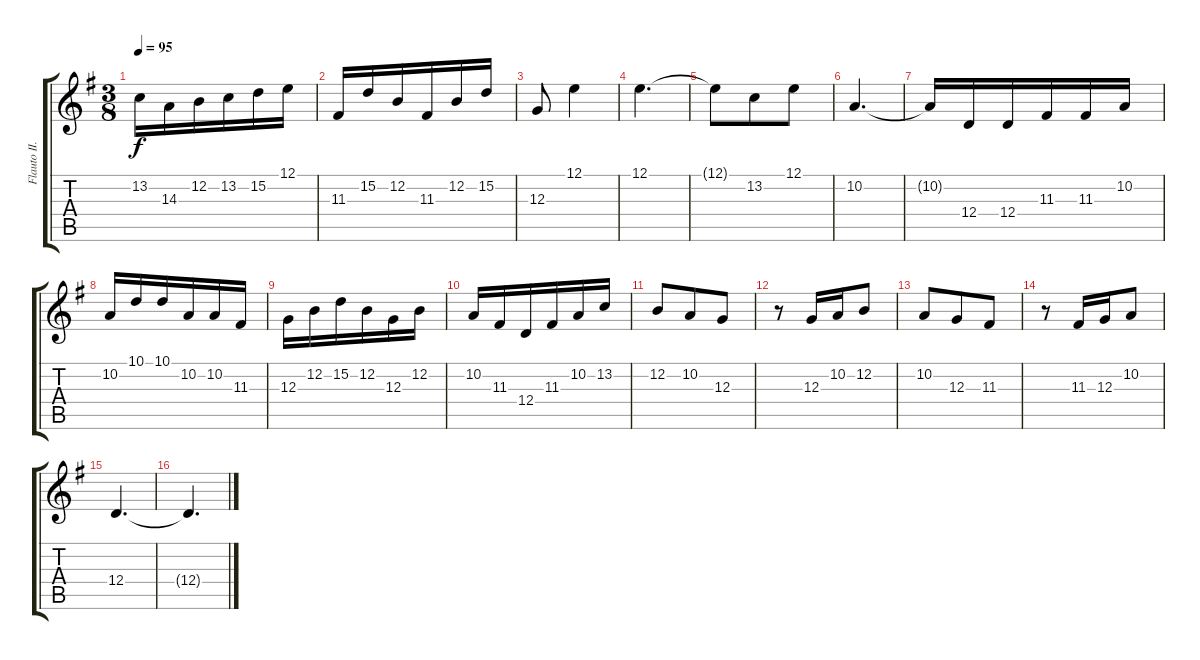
\track ("Flauto II. (Flùte à bee)" "Flauto II.") {instrument recorder}
\staff {score tabs}
\tuning (E4 B3 G3 D3 A2 E2) {hide}
\ts (3 8)
\tempo 95
\clef g2
\ks g
13.2{t}.16{dy f} 14.3.16{beam merge} 12.2.16 13.2.16{beam merge} 15.2.16 12.1.16 |
11.3.16 15.2.16{beam merge} 12.2.16 11.3.16{beam merge} 12.2.16 15.2.16 |
12.3.8 12.1.4 |
12.1.4{d} |
12.1{t}.8 13.2.8 12.1.8 |
10.2.4{d} |
10.2{t}.16 12.4.16{beam merge} 12.4.16 11.3.16{beam merge} 11.3.16 10.2.16 |
10.2.16 10.1.16{beam merge} 10.1.16 10.2.16{beam merge} 10.2.16 11.3.16 |
12.3.16 12.2.16{beam merge} 15.2.16 12.2.16{beam merge} 12.3.16 12.2.16 |
10.2.16 11.3.16{beam merge} 12.4.16 11.3.16{beam merge} 10.2.16 13.2.16 |
12.2.8 10.2.8 12.3.8 |
r.8 12.3.16 10.2.16{beam merge} 12.2.8 |
10.2.8 12.3.8 11.3.8 |
r.8 11.3.16 12.3.16{beam merge} 10.2.8 |
12.4.4{d} |
12.4{t}.4{d}
